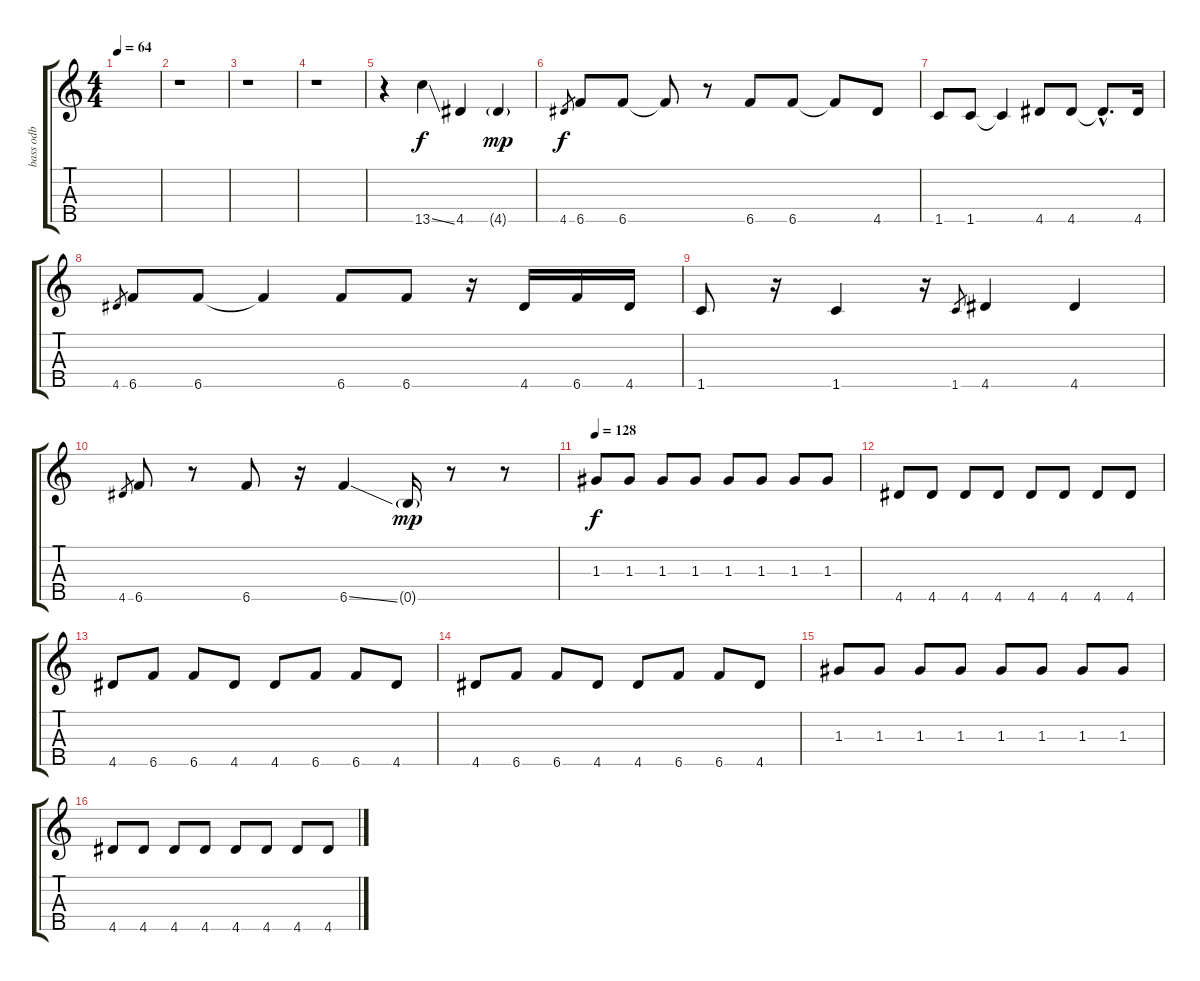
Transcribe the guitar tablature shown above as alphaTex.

\track ("bass odb" "bass odb") {instrument overdrivenguitar}
\staff {score tabs}
\tuning (F4 C4 G3 C3 B2) {hide}
\ts (4 4)
\tempo 64
\clef g2
\ks c
|
r.1 |
r.1 |
r.1 |
r.4 13.5{ss}.4 4.5.4 4.5{g}.4{dy mp} |
4.5.8{gr dy f} 6.5.8 6.5.8 6.5{t}.8 r.8 6.5.8 6.5.8 6.5{t}.8 4.5.8 |
1.5.8 1.5.8 1.5{t}.4 4.5.8 4.5.8 4.5{hac t}.8{d} 4.5.16 |
4.5.8{gr} 6.5.8 6.5.8 6.5{t}.4 6.5.8 6.5.8 r.16 4.5.16 6.5.16 4.5.16 |
1.5.8 r.16 1.5.4 r.16 1.5.8{gr} 4.5.4 4.5.4 |
4.5.8{gr} 6.5.8 r.8 6.5.8 r.16 6.5{ss}.4 0.5{g}.16{dy mp} r.8 r.8 |
\tempo 128
1.3.8{dy f instrument electricbasspick} 1.3.8 1.3.8 1.3.8 1.3.8 1.3.8 1.3.8 1.3.8 |
4.5.8 4.5.8 4.5.8 4.5.8 4.5.8 4.5.8 4.5.8 4.5.8 |
4.5.8 6.5.8 6.5.8 4.5.8 4.5.8 6.5.8 6.5.8 4.5.8 |
4.5.8 6.5.8 6.5.8 4.5.8 4.5.8 6.5.8 6.5.8 4.5.8 |
1.3.8 1.3.8 1.3.8 1.3.8 1.3.8 1.3.8 1.3.8 1.3.8 |
4.5.8 4.5.8 4.5.8 4.5.8 4.5.8 4.5.8 4.5.8 4.5.8
